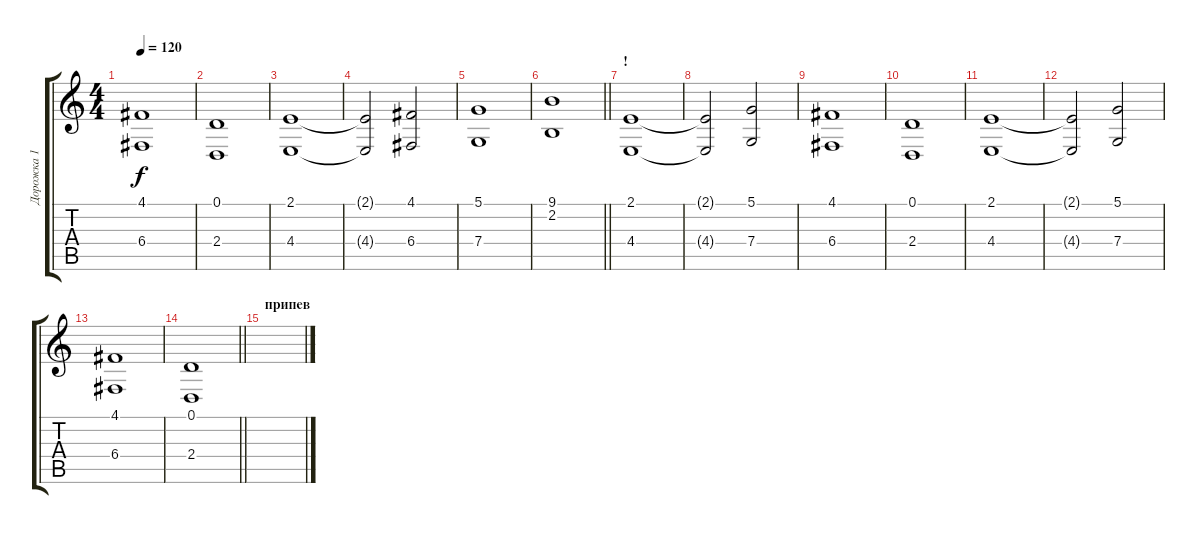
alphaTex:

\track ("Дорожка 1" "Дорожка 1") {instrument lead7fifths}
\staff {score tabs}
\tuning (D4 A3 F3 C3 G2 C2) {hide}
\ts (4 4)
\tempo 120
\clef g2
\ks c
(4.1 6.4).1{dy f} |
(0.1 2.4).1 |
(2.1 4.4).1 |
(2.1{t} 4.4{t}).2 (4.1 6.4).2 |
(5.1 7.4).1 |
\barLineRight lightlight
(9.1 2.2).1 |
\section ("" "!")
(2.1 4.4).1 |
(2.1{t} 4.4{t}).2 (5.1 7.4).2 |
(4.1 6.4).1 |
(0.1 2.4).1 |
(2.1 4.4).1 |
(2.1{t} 4.4{t}).2 (5.1 7.4).2 |
(4.1 6.4).1 |
\barLineRight lightlight
(0.1 2.4).1 |
\section ("" "припев")
